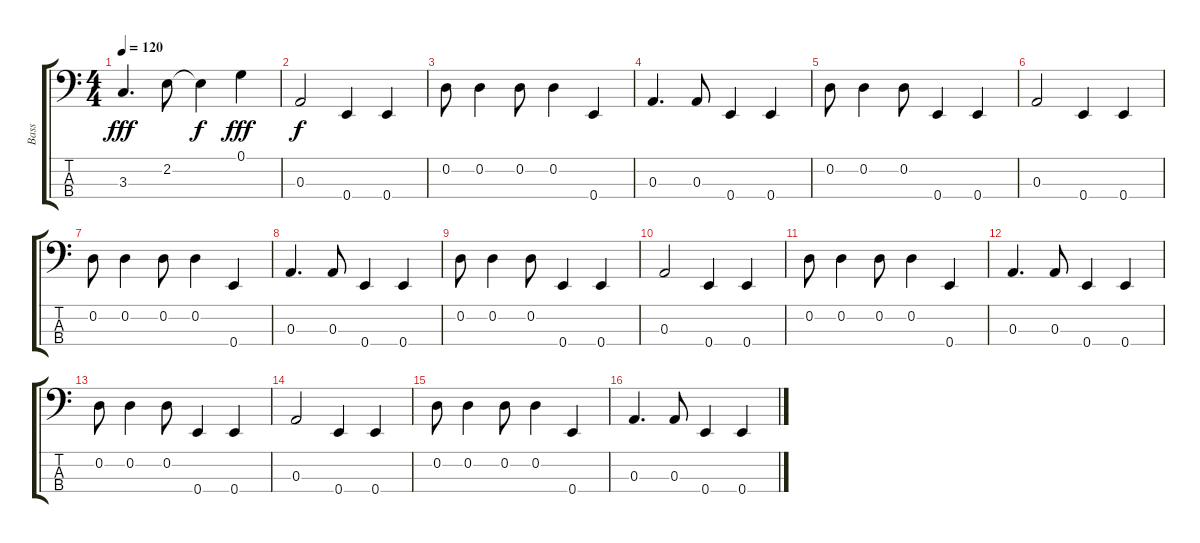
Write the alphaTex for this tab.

\track ("Bass" "Bass") {instrument electricbassfinger}
\staff {score tabs}
\tuning (G2 D2 A1 E1) {hide}
\ts (4 4)
\tempo 120
\clef f4
\ks c
3.3.4{d dy fff} 2.2.8 2.2{t}.4{dy f} 0.1.4{dy fff} |
0.3.2{dy f} 0.4.4 0.4.4 |
0.2.8 0.2.4 0.2.8 0.2.4 0.4.4 |
0.3.4{d} 0.3.8 0.4.4 0.4.4 |
0.2.8 0.2.4 0.2.8 0.4.4 0.4.4 |
0.3.2 0.4.4 0.4.4 |
0.2.8 0.2.4 0.2.8 0.2.4 0.4.4 |
0.3.4{d} 0.3.8 0.4.4 0.4.4 |
0.2.8 0.2.4 0.2.8 0.4.4 0.4.4 |
0.3.2 0.4.4 0.4.4 |
0.2.8 0.2.4 0.2.8 0.2.4 0.4.4 |
0.3.4{d} 0.3.8 0.4.4 0.4.4 |
0.2.8 0.2.4 0.2.8 0.4.4 0.4.4 |
0.3.2 0.4.4 0.4.4 |
0.2.8 0.2.4 0.2.8 0.2.4 0.4.4 |
0.3.4{d} 0.3.8 0.4.4 0.4.4
